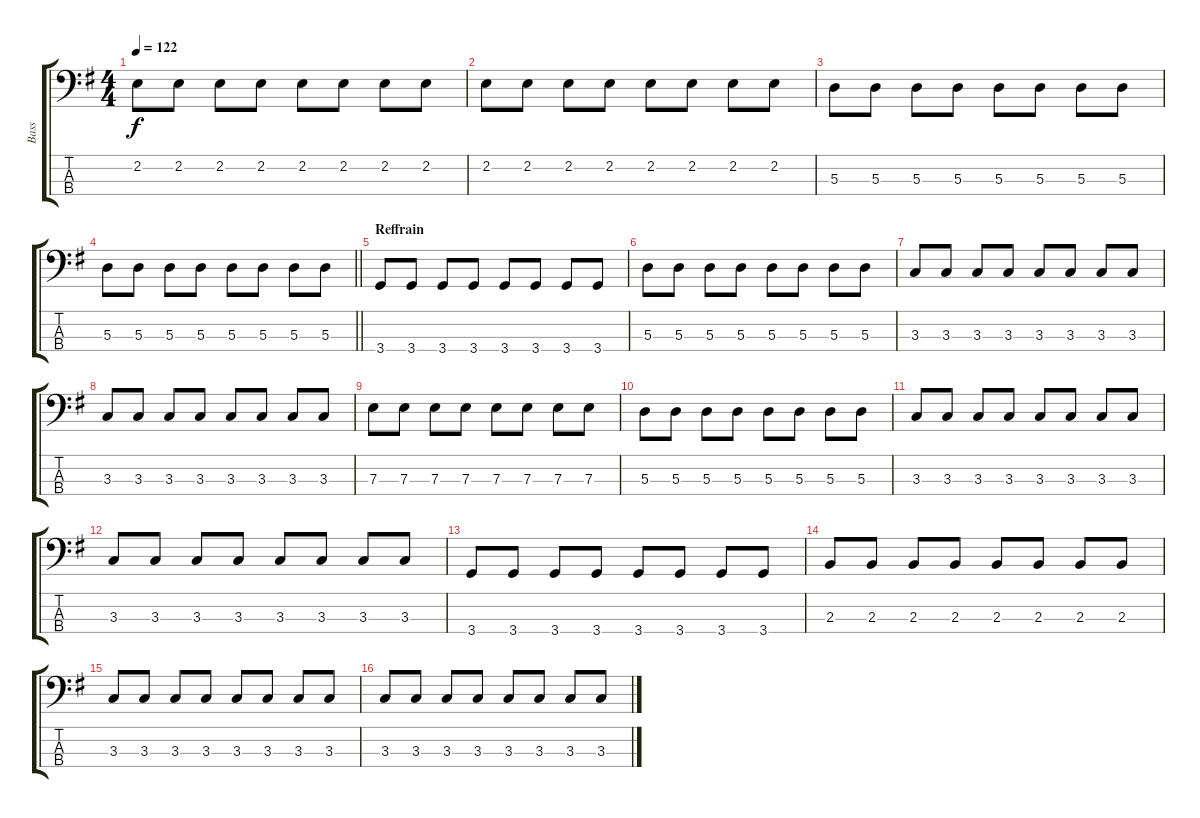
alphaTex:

\track ("Bass" "Bass") {instrument electricbassfinger}
\staff {score tabs}
\tuning (G2 D2 A1 E1) {hide}
\ts (4 4)
\tempo 122
\clef f4
\ks g
2.2.8{dy f} 2.2.8 2.2.8 2.2.8 2.2.8 2.2.8 2.2.8 2.2.8 |
2.2.8 2.2.8 2.2.8 2.2.8 2.2.8 2.2.8 2.2.8 2.2.8 |
5.3.8 5.3.8 5.3.8 5.3.8 5.3.8 5.3.8 5.3.8 5.3.8 |
\barLineRight lightlight
5.3.8 5.3.8 5.3.8 5.3.8 5.3.8 5.3.8 5.3.8 5.3.8 |
\section ("" "Reffrain")
3.4.8 3.4.8 3.4.8 3.4.8 3.4.8 3.4.8 3.4.8 3.4.8 |
5.3.8 5.3.8 5.3.8 5.3.8 5.3.8 5.3.8 5.3.8 5.3.8 |
3.3.8 3.3.8 3.3.8 3.3.8 3.3.8 3.3.8 3.3.8 3.3.8 |
3.3.8 3.3.8 3.3.8 3.3.8 3.3.8 3.3.8 3.3.8 3.3.8 |
7.3.8 7.3.8 7.3.8 7.3.8 7.3.8 7.3.8 7.3.8 7.3.8 |
5.3.8 5.3.8 5.3.8 5.3.8 5.3.8 5.3.8 5.3.8 5.3.8 |
3.3.8 3.3.8 3.3.8 3.3.8 3.3.8 3.3.8 3.3.8 3.3.8 |
3.3.8 3.3.8 3.3.8 3.3.8 3.3.8 3.3.8 3.3.8 3.3.8 |
3.4.8 3.4.8 3.4.8 3.4.8 3.4.8 3.4.8 3.4.8 3.4.8 |
2.3.8 2.3.8 2.3.8 2.3.8 2.3.8 2.3.8 2.3.8 2.3.8 |
3.3.8 3.3.8 3.3.8 3.3.8 3.3.8 3.3.8 3.3.8 3.3.8 |
3.3.8 3.3.8 3.3.8 3.3.8 3.3.8 3.3.8 3.3.8 3.3.8
